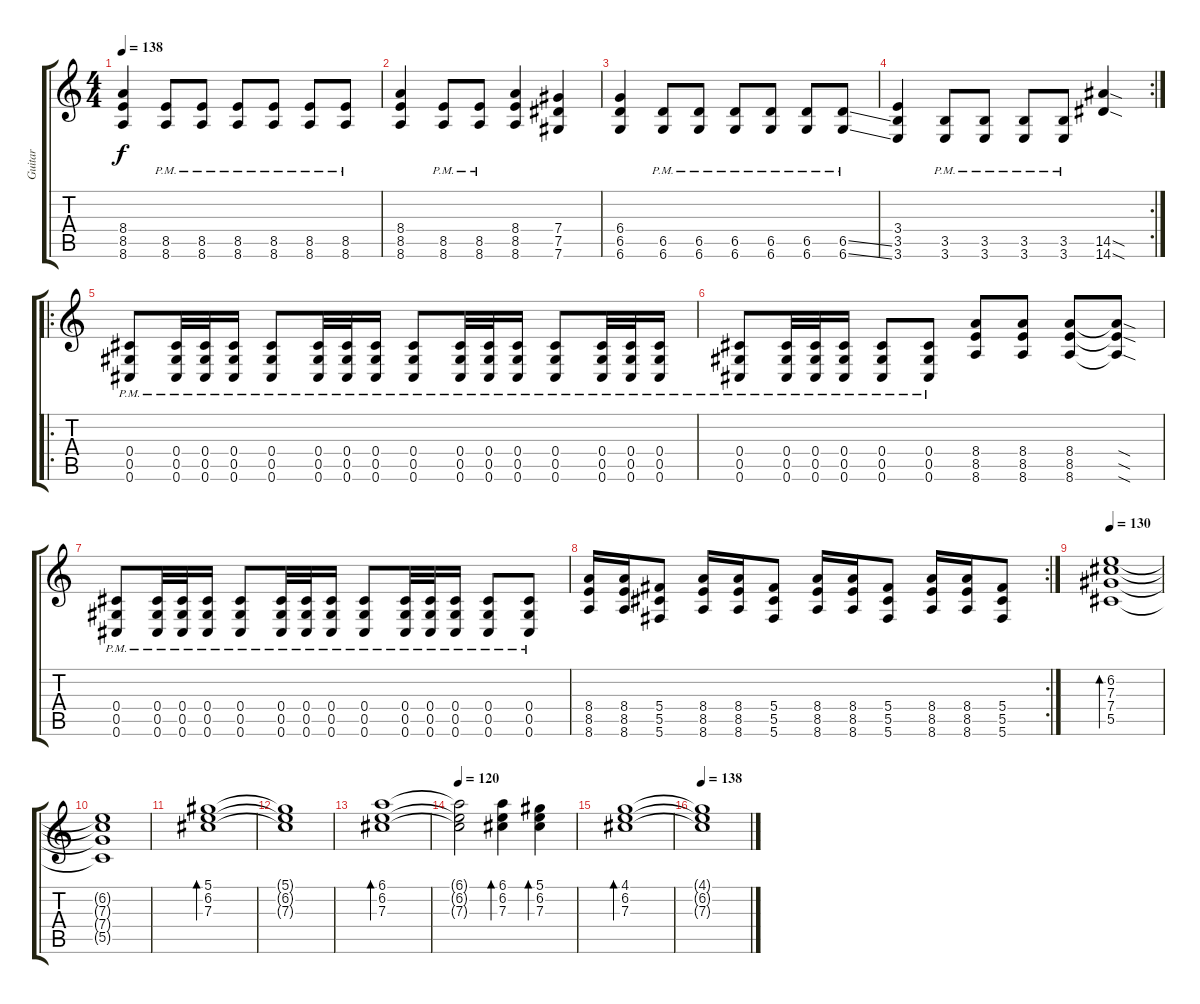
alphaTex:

\track ("Guitar" "Guitar") {instrument distortionguitar}
\staff {score tabs}
\tuning (Eb4 Bb3 Gb3 Db3 Ab2 Db2) {hide}
\ts (4 4)
\tempo 138
\clef g2
\ks c
(8.4 8.5 8.6).4{dy f} (8.5{pm} 8.6{pm}).8 (8.5{pm} 8.6{pm}).8 (8.5{pm} 8.6{pm}).8 (8.5{pm} 8.6{pm}).8 (8.5{pm} 8.6{pm}).8 (8.5{pm} 8.6{pm}).8 |
(8.4 8.5 8.6).4 (8.5{pm} 8.6{pm}).8 (8.5{pm} 8.6{pm}).8 (8.4 8.5 8.6).4 (7.4 7.5 7.6).4 |
(6.4 6.5 6.6).4 (6.5{pm} 6.6{pm}).8 (6.5{pm} 6.6{pm}).8 (6.5{pm} 6.6{pm}).8 (6.5{pm} 6.6{pm}).8 (6.5{pm} 6.6{pm}).8 (6.5{ss pm} 6.6{ss pm}).8 |
\rc 2
(3.4 3.5 3.6).4 (3.5{pm} 3.6{pm}).8 (3.5{pm} 3.6{pm}).8 (3.5{pm} 3.6{pm}).8 (3.5{pm} 3.6{pm}).8 (14.5{sod} 14.6{sod}).4 |
\ro
(0.4{pm} 0.5{pm} 0.6{pm}).8 (0.4{pm} 0.5{pm} 0.6{pm}).32 (0.4{pm} 0.5{pm} 0.6{pm}).32 (0.4{pm} 0.5{pm} 0.6{pm}).16 (0.4{pm} 0.5{pm} 0.6{pm}).8 (0.4{pm} 0.5{pm} 0.6{pm}).32 (0.4{pm} 0.5{pm} 0.6{pm}).32 (0.4{pm} 0.5{pm} 0.6{pm}).16 (0.4{pm} 0.5{pm} 0.6{pm}).8 (0.4{pm} 0.5{pm} 0.6{pm}).32 (0.4{pm} 0.5{pm} 0.6{pm}).32 (0.4{pm} 0.5{pm} 0.6{pm}).16 (0.4{pm} 0.5{pm} 0.6{pm}).8 (0.4{pm} 0.5{pm} 0.6{pm}).32 (0.4{pm} 0.5{pm} 0.6{pm}).32 (0.4{pm} 0.5{pm} 0.6{pm}).16 |
(0.4{pm} 0.5{pm} 0.6{pm}).8 (0.4{pm} 0.5{pm} 0.6{pm}).32 (0.4{pm} 0.5{pm} 0.6{pm}).32 (0.4{pm} 0.5{pm} 0.6{pm}).16 (0.4{pm} 0.5{pm} 0.6{pm}).8 (0.4{pm} 0.5{pm} 0.6{pm}).8 (8.4 8.5 8.6).8 (8.4 8.5 8.6).8 (8.4 8.5 8.6).8 (8.4{sod t} 8.5{sod t} 8.6{sod t}).8 |
(0.4{pm} 0.5{pm} 0.6{pm}).8 (0.4{pm} 0.5{pm} 0.6{pm}).32 (0.4{pm} 0.5{pm} 0.6{pm}).32 (0.4{pm} 0.5{pm} 0.6{pm}).16 (0.4{pm} 0.5{pm} 0.6{pm}).8 (0.4{pm} 0.5{pm} 0.6{pm}).32 (0.4{pm} 0.5{pm} 0.6{pm}).32 (0.4{pm} 0.5{pm} 0.6{pm}).16 (0.4{pm} 0.5{pm} 0.6{pm}).8 (0.4{pm} 0.5{pm} 0.6{pm}).32 (0.4{pm} 0.5{pm} 0.6{pm}).32 (0.4{pm} 0.5{pm} 0.6{pm}).16 (0.4{pm} 0.5{pm} 0.6{pm}).8 (0.4{pm} 0.5{pm} 0.6{pm}).8 |
\rc 2
(8.4 8.5 8.6).16 (8.4 8.5 8.6).16 (5.4 5.5 5.6).8 (8.4 8.5 8.6).16 (8.4 8.5 8.6).16 (5.4 5.5 5.6).8 (8.4 8.5 8.6).16 (8.4 8.5 8.6).16 (5.4 5.5 5.6).8 (8.4 8.5 8.6).16 (8.4 8.5 8.6).16 (5.4 5.5 5.6).8 |
\tempo 130
(6.2 7.3 7.4 5.5).1{bd 120 instrument acousticguitarsteel} |
(6.2{t} 7.3{t} 7.4{t} 5.5{t}).1 |
(5.1 6.2 7.3).1{bd 120} |
(5.1{t} 6.2{t} 7.3{t}).1 |
(6.1 6.2 7.3).1{bd 120} |
\tempo 120
(6.1{t} 6.2{t} 7.3{t}).2 (6.1 6.2 7.3).4{bd 120} (5.1 6.2 7.3).4{bd 120} |
(4.1 6.2 7.3).1{bd 120} |
\tempo 138
(4.1{t} 6.2{t} 7.3{t}).1
